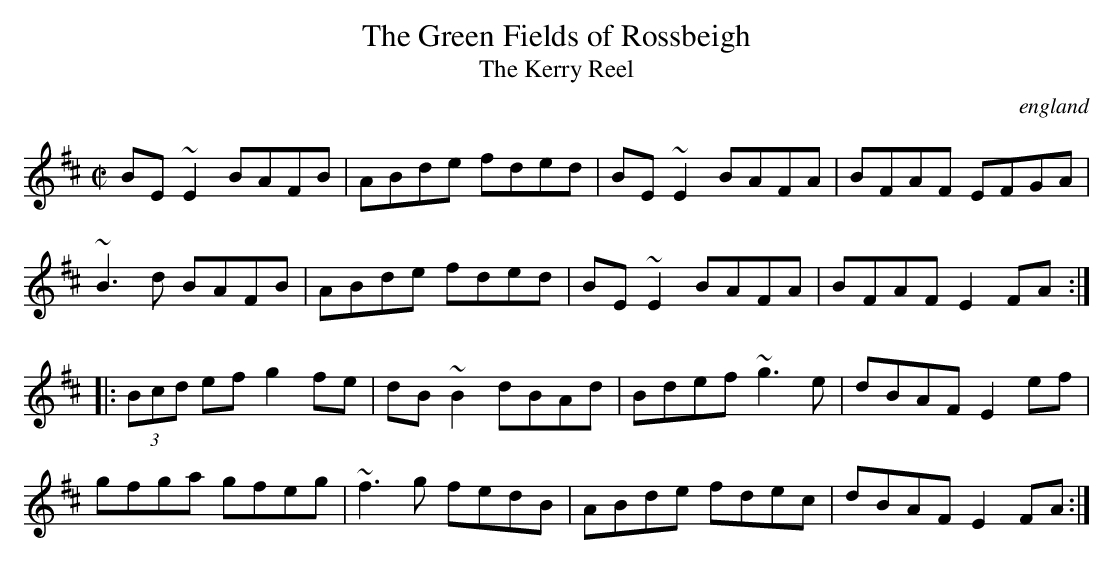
X:1
T:Green Fields of Rossbeigh, The
T:Kerry Reel, The
O:england
M:C|
K:Edor
BE~E2 BAFB|ABde fded|BE~E2 BAFA|BFAF EFGA|
~B3d BAFB|ABde fded|BE~E2 BAFA|BFAF E2FA:|
|:(3Bcd ef g2fe|dB~B2 dBAd|Bdef ~g3e|dBAF E2ef|
gfga gfeg|~f3g fedB|ABde fdec|dBAF E2FA:|
